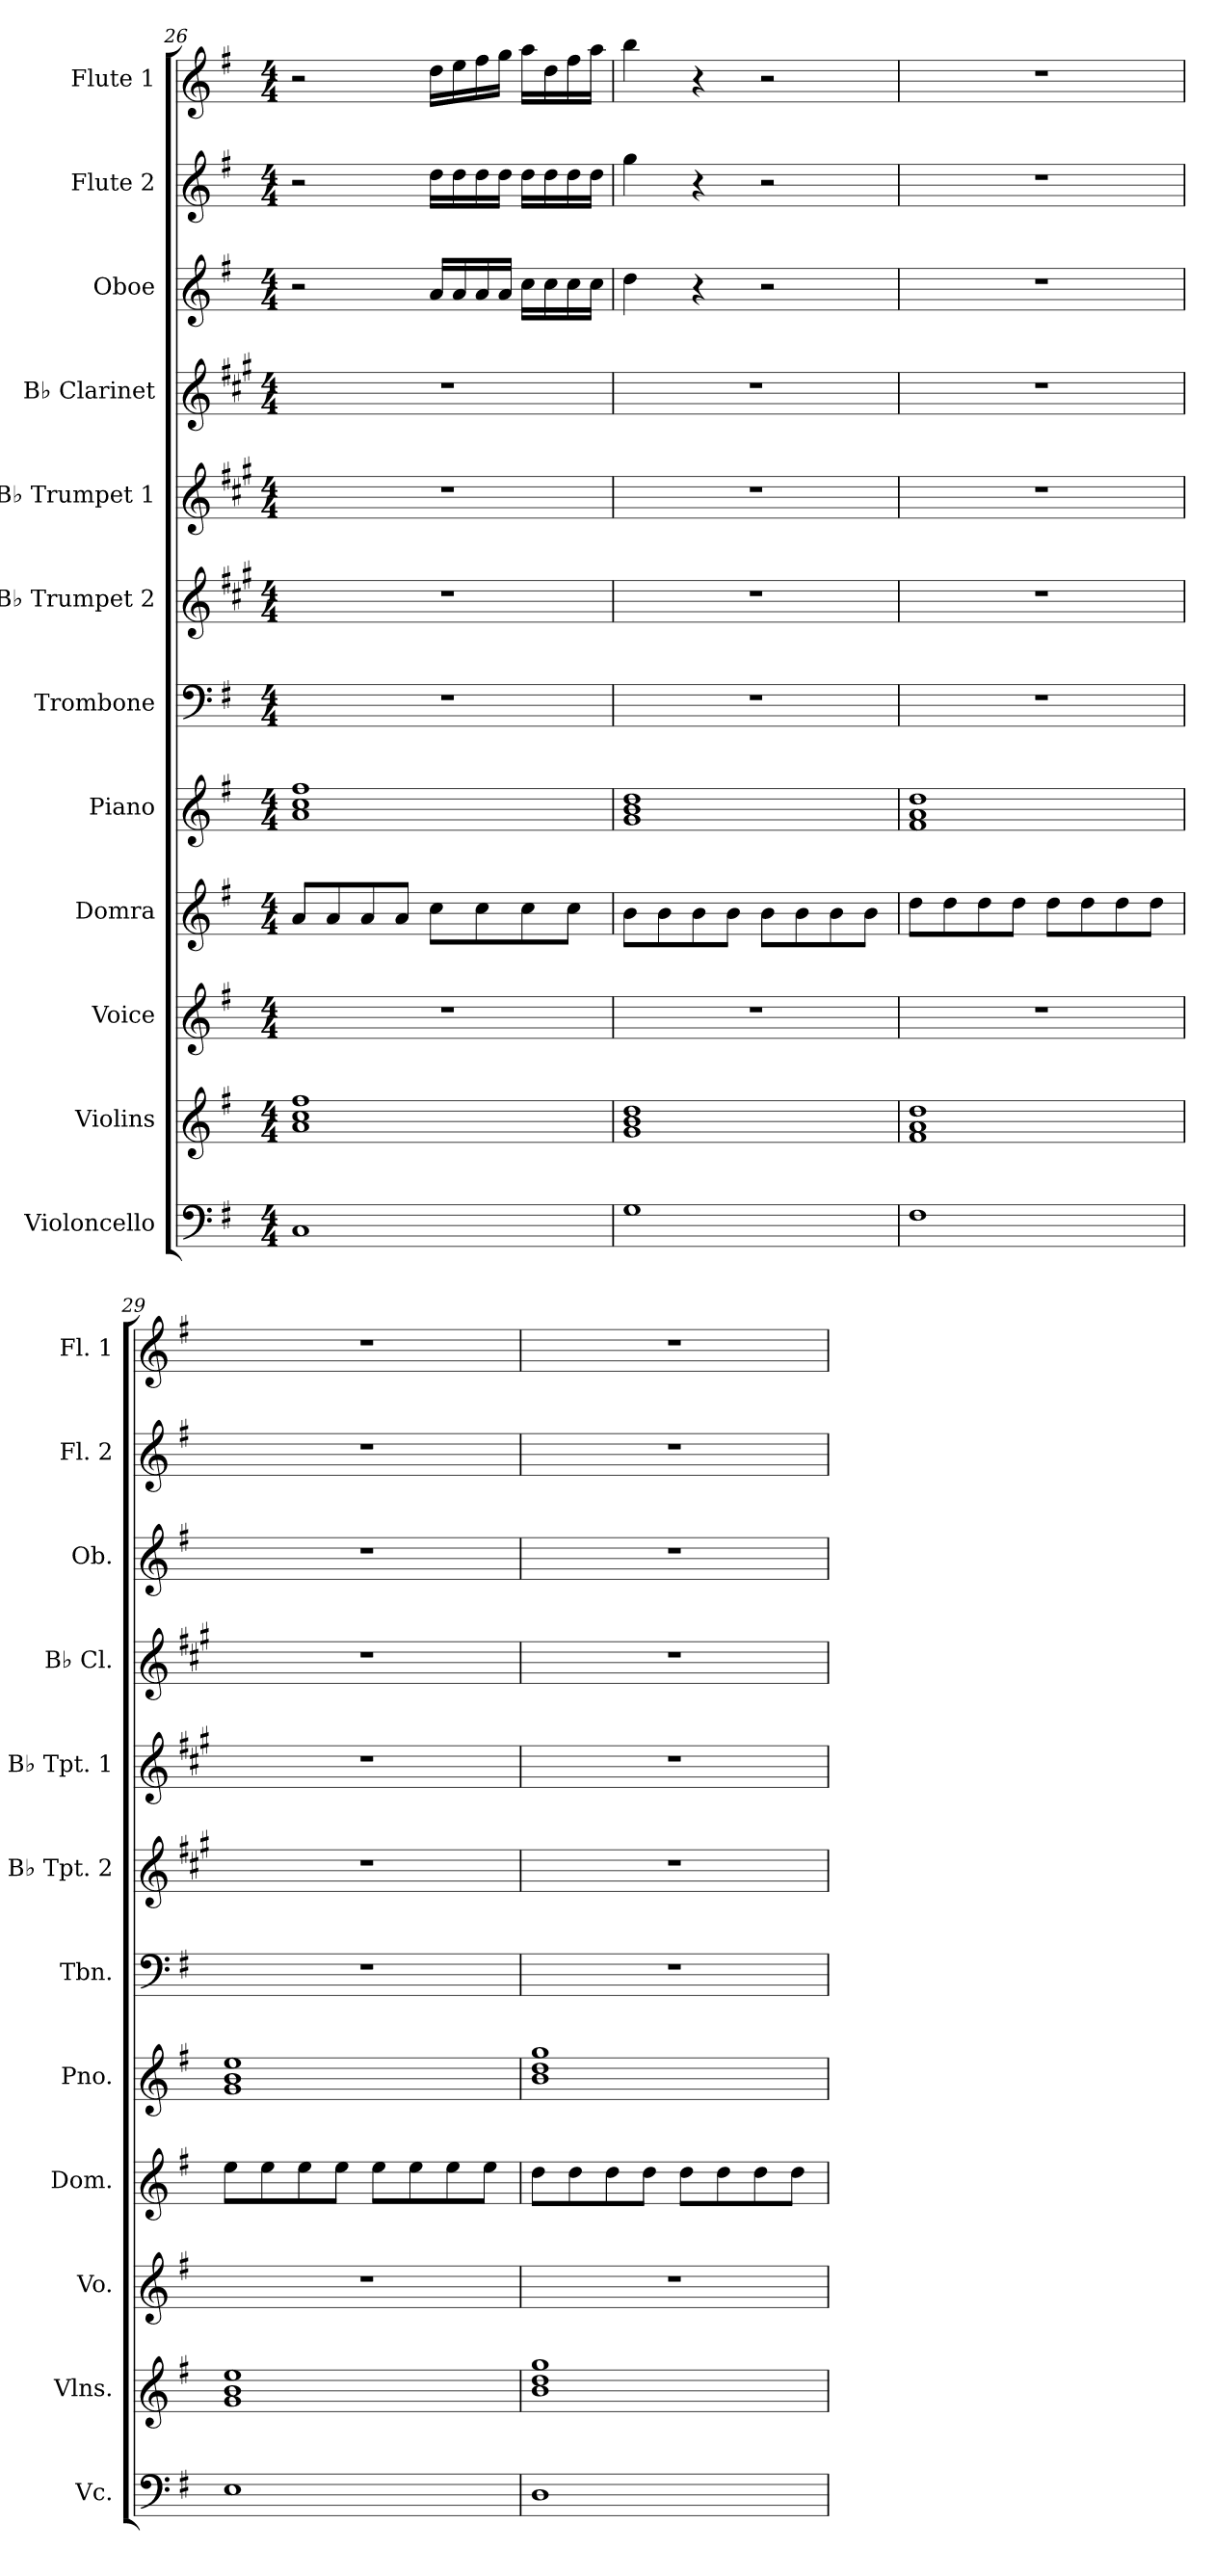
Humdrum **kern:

**kern	**kern	**kern	**kern	**kern	**kern	**kern	**kern	**kern	**kern	**kern	**kern
*part12	*part11	*part10	*part9	*part8	*part7	*part6	*part5	*part4	*part3	*part2	*part1
*staff12	*staff11	*staff10	*staff9	*staff8	*staff7	*staff6	*staff5	*staff4	*staff3	*staff2	*staff1
*I"Violoncello	*I"Violins	*I"Voice	*I"Domra	*I"Piano	*I"Trombone	*I"B♭ Trumpet 2	*I"B♭ Trumpet 1	*I"B♭ Clarinet	*I"Oboe	*I"Flute 2	*I"Flute 1
*I'Vc.	*I'Vlns.	*I'Vo.	*I'Dom.	*I'Pno.	*I'Tbn.	*I'B♭ Tpt. 2	*I'B♭ Tpt. 1	*I'B♭ Cl.	*I'Ob.	*I'Fl. 2	*I'Fl. 1
!!LO:PB:g=z
*clefF4	*clefG2	*clefG2	*clefG2	*clefG2	*clefF4	*clefG2	*clefG2	*clefG2	*clefG2	*clefG2	*clefG2
*	*	*	*	*	*	*ITrd1c2	*ITrd1c2	*ITrd1c2	*	*	*
*k[f#]	*k[f#]	*k[f#]	*k[f#]	*k[f#]	*k[f#]	*k[f#]	*k[f#]	*k[f#]	*k[f#]	*k[f#]	*k[f#]
*M4/4	*M4/4	*M4/4	*M4/4	*M4/4	*M4/4	*M4/4	*M4/4	*M4/4	*M4/4	*M4/4	*M4/4
=26	=26	=26	=26	=26	=26	=26	=26	=26	=26	=26	=26
1C	1a 1cc 1ff#	1r	8a/L	1a 1cc 1ff#	1r	1r	1r	1r	2r	2r	2r
.	.	.	8a/	.	.	.	.	.	.	.	.
.	.	.	8a/	.	.	.	.	.	.	.	.
.	.	.	8a/J	.	.	.	.	.	.	.	.
.	.	.	8cc\L	.	.	.	.	.	16a/LL	16dd\LL	16dd\LL
.	.	.	.	.	.	.	.	.	16a/	16dd\	16ee\
.	.	.	8cc\	.	.	.	.	.	16a/	16dd\	16ff#\
.	.	.	.	.	.	.	.	.	16a/JJ	16dd\JJ	16gg\JJ
.	.	.	8cc\	.	.	.	.	.	16cc\LL	16dd\LL	16aa\LL
.	.	.	.	.	.	.	.	.	16cc\	16dd\	16dd\
.	.	.	8cc\J	.	.	.	.	.	16cc\	16dd\	16ff#\
.	.	.	.	.	.	.	.	.	16cc\JJ	16dd\JJ	16aa\JJ
=27	=27	=27	=27	=27	=27	=27	=27	=27	=27	=27	=27
1G	1g 1b 1dd	1r	8b\L	1g 1b 1dd	1r	1r	1r	1r	4dd\	4gg\	4bb\
.	.	.	8b\	.	.	.	.	.	.	.	.
.	.	.	8b\	.	.	.	.	.	4r	4r	4r
.	.	.	8b\J	.	.	.	.	.	.	.	.
.	.	.	8b\L	.	.	.	.	.	2r	2r	2r
.	.	.	8b\	.	.	.	.	.	.	.	.
.	.	.	8b\	.	.	.	.	.	.	.	.
.	.	.	8b\J	.	.	.	.	.	.	.	.
=28	=28	=28	=28	=28	=28	=28	=28	=28	=28	=28	=28
1F#	1f# 1a 1dd	1r	8dd\L	1f# 1a 1dd	1r	1r	1r	1r	1r	1r	1r
.	.	.	8dd\	.	.	.	.	.	.	.	.
.	.	.	8dd\	.	.	.	.	.	.	.	.
.	.	.	8dd\J	.	.	.	.	.	.	.	.
.	.	.	8dd\L	.	.	.	.	.	.	.	.
.	.	.	8dd\	.	.	.	.	.	.	.	.
.	.	.	8dd\	.	.	.	.	.	.	.	.
.	.	.	8dd\J	.	.	.	.	.	.	.	.
=29	=29	=29	=29	=29	=29	=29	=29	=29	=29	=29	=29
1E	1g 1b 1ee	1r	8ee\L	1g 1b 1ee	1r	1r	1r	1r	1r	1r	1r
.	.	.	8ee\	.	.	.	.	.	.	.	.
.	.	.	8ee\	.	.	.	.	.	.	.	.
.	.	.	8ee\J	.	.	.	.	.	.	.	.
.	.	.	8ee\L	.	.	.	.	.	.	.	.
.	.	.	8ee\	.	.	.	.	.	.	.	.
.	.	.	8ee\	.	.	.	.	.	.	.	.
.	.	.	8ee\J	.	.	.	.	.	.	.	.
!!LO:PB:g=z
=30	=30	=30	=30	=30	=30	=30	=30	=30	=30	=30	=30
1D	1b 1dd 1gg	1r	8dd\L	1b 1dd 1gg	1r	1r	1r	1r	1r	1r	1r
.	.	.	8dd\	.	.	.	.	.	.	.	.
.	.	.	8dd\	.	.	.	.	.	.	.	.
.	.	.	8dd\J	.	.	.	.	.	.	.	.
.	.	.	8dd\L	.	.	.	.	.	.	.	.
.	.	.	8dd\	.	.	.	.	.	.	.	.
.	.	.	8dd\	.	.	.	.	.	.	.	.
.	.	.	8dd\J	.	.	.	.	.	.	.	.
=	=	=	=	=	=	=	=	=	=	=	=
*-	*-	*-	*-	*-	*-	*-	*-	*-	*-	*-	*-
